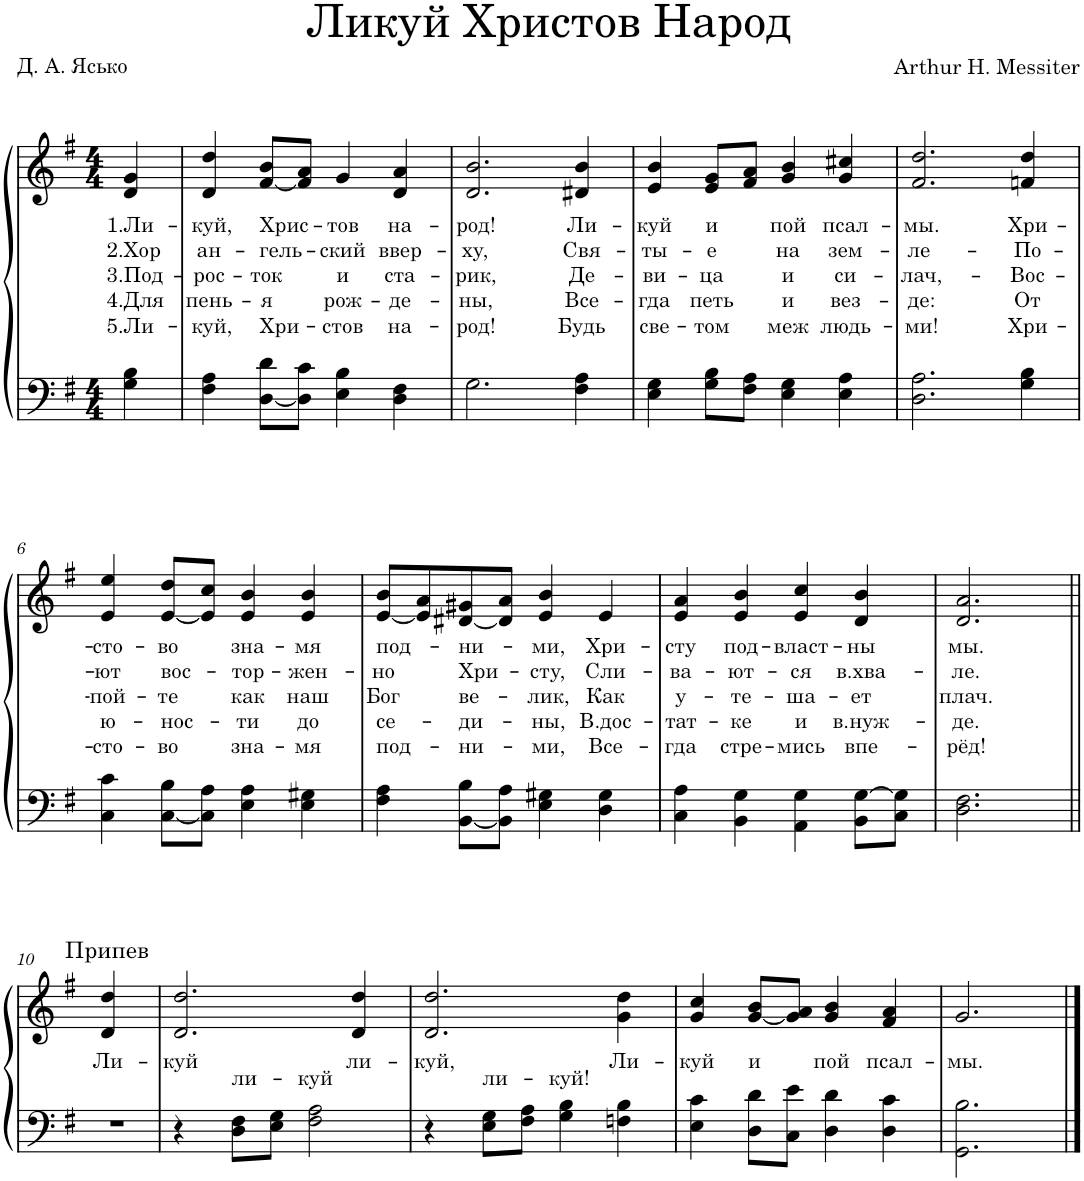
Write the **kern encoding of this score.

**kern	**text	**kern	**text	**text	**text	**text	**text
*part1	*part1	*part1	*part1	*part1	*part1	*part1	*part1
*staff2	*staff2	*staff1	*staff1	*staff1	*staff1	*staff1	*staff1
*I"Piano	*	*	*	*	*	*	*
*I'Pno.	*	*	*	*	*	*	*
*clefF4	*	*clefG2	*	*	*	*	*
*k[f#]	*	*k[f#]	*	*	*	*	*
*M4/4	*	*M4/4	*	*	*	*	*
=1	=1	=1	=1	=1	=1	=1	=1
!	!	!	!LO:LY:b	!LO:LY:b	!LO:LY:b	!LO:LY:b	!LO:LY:b
4G\ 4B\	.	4d/ 4g/	1.Ли-	2.Хор	3.Под-	4.Для	5.Ли-
=2	=2	=2	=2	=2	=2	=2	=2
!	!	!	!LO:LY:b	!LO:LY:b	!LO:LY:b	!LO:LY:b	!LO:LY:b
4F#\ 4A\	.	4d/ 4dd/	-куй,	ан-	-рос-	пень-	-куй,
!	!	!	!LO:LY:b	!LO:LY:b	!LO:LY:b	!LO:LY:b	!LO:LY:b
[8D\ 8d\L	.	[8f#/ 8b/L	Хрис-	-гель-	-ток	-я	Хри-
8D\] 8c\J	.	8f#/] 8a/J	.	.	.	.	.
!	!	!	!LO:LY:b	!LO:LY:b	!LO:LY:b	!LO:LY:b	!LO:LY:b
4E\ 4B\	.	4g/	-тов	-ский	и	рож-	-стов
!	!	!	!LO:LY:b	!LO:LY:b	!LO:LY:b	!LO:LY:b	!LO:LY:b
4D\ 4F#\	.	4d/ 4a/	на-	ввер-	ста-	-де-	на-
=3	=3	=3	=3	=3	=3	=3	=3
!	!	!	!LO:LY:b	!LO:LY:b	!LO:LY:b	!LO:LY:b	!LO:LY:b
2.G\	.	2.d/ 2.b/	-род!	-ху,	-рик,	-ны,	-род!
!	!	!	!LO:LY:b	!LO:LY:b	!LO:LY:b	!LO:LY:b	!LO:LY:b
4F#\ 4A\	.	4d#X/ 4b/	Ли-	Свя-	Де-	Все-	Будь
=4	=4	=4	=4	=4	=4	=4	=4
!	!	!	!LO:LY:b	!LO:LY:b	!LO:LY:b	!LO:LY:b	!LO:LY:b
4E\ 4G\	.	4e/ 4b/	-куй	-ты-	-ви-	-гда	све-
!	!	!	!LO:LY:b	!LO:LY:b	!LO:LY:b	!LO:LY:b	!LO:LY:b
8G\ 8B\L	.	8e/ 8g/L	и	-е	-ца	петь	-том
8F#\ 8A\J	.	8f#/ 8a/J	.	.	.	.	.
!	!	!	!LO:LY:b	!LO:LY:b	!LO:LY:b	!LO:LY:b	!LO:LY:b
4E\ 4G\	.	4g/ 4b/	пой	на	и	и	меж
!	!	!	!LO:LY:b	!LO:LY:b	!LO:LY:b	!LO:LY:b	!LO:LY:b
4E\ 4A\	.	4g/ 4cc#X/	псал-	зем-	си-	вез-	людь-
=5	=5	=5	=5	=5	=5	=5	=5
!	!	!	!LO:LY:b	!LO:LY:b	!LO:LY:b	!LO:LY:b	!LO:LY:b
2.D\ 2.A\	.	2.f#/ 2.dd/	-мы.	-ле-	-лач,-	-де:	-ми!
!	!	!	!LO:LY:b	!LO:LY:b	!LO:LY:b	!LO:LY:b	!LO:LY:b
4G\ 4B\	.	4fn/ 4dd/	Хри-	-По-	-Вос-	От	Хри-
!!LO:LB:g=z
=6	=6	=6	=6	=6	=6	=6	=6
!	!	!	!LO:LY:b	!LO:LY:b	!LO:LY:b	!LO:LY:b	!LO:LY:b
4C\ 4c\	.	4e/ 4ee/	-сто-	-ют	-пой-	ю-	-сто-
!	!	!	!LO:LY:b	!LO:LY:b	!LO:LY:b	!LO:LY:b	!LO:LY:b
[8C\ 8B\L	.	[8e/ 8dd/L	-во	вос-	-те	-нос-	-во
8C\] 8A\J	.	8e/] 8cc/J	.	.	.	.	.
!	!	!	!LO:LY:b	!LO:LY:b	!LO:LY:b	!LO:LY:b	!LO:LY:b
4E\ 4A\	.	4e/ 4b/	зна-	-тор-	как	-ти	зна-
!	!	!	!LO:LY:b	!LO:LY:b	!LO:LY:b	!LO:LY:b	!LO:LY:b
4E\ 4G#X\	.	4e/ 4b/	-мя	-жен-	наш	до	-мя
=7	=7	=7	=7	=7	=7	=7	=7
!	!	!	!LO:LY:b	!LO:LY:b	!LO:LY:b	!LO:LY:b	!LO:LY:b
4F#\ 4A\	.	[8e/ 8b/L	под-	-но	Бог	се-	под-
.	.	8e/] 8a/	.	.	.	.	.
!	!	!	!LO:LY:b	!LO:LY:b	!LO:LY:b	!LO:LY:b	!LO:LY:b
[8BB\ 8B\L	.	[8d#X/ 8g#X/	-ни-	Хри-	ве-	-ди-	-ни-
8BB\] 8A\J	.	8d#/] 8a/J	.	.	.	.	.
!	!	!	!LO:LY:b	!LO:LY:b	!LO:LY:b	!LO:LY:b	!LO:LY:b
4E\ 4G#X\	.	4e/ 4b/	-ми,	-сту,	-лик,	-ны,	-ми,
!	!	!	!LO:LY:b	!LO:LY:b	!LO:LY:b	!LO:LY:b	!LO:LY:b
4D\ 4G#\	.	4e/	Хри-	Сли-	Как	В.дос-	Все-
=8	=8	=8	=8	=8	=8	=8	=8
!	!	!	!LO:LY:b	!LO:LY:b	!LO:LY:b	!LO:LY:b	!LO:LY:b
4C\ 4A\	.	4e/ 4a/	-сту	-ва-	у-	-тат-	-гда
!	!	!	!LO:LY:b	!LO:LY:b	!LO:LY:b	!LO:LY:b	!LO:LY:b
4BB\ 4G\	.	4e/ 4b/	под-	-ют-	-те-	-ке	стре-
!	!	!	!LO:LY:b	!LO:LY:b	!LO:LY:b	!LO:LY:b	!LO:LY:b
4AA\ 4G\	.	4e/ 4cc/	-власт-	-ся	-ша-	и	-мись
!	!	!	!LO:LY:b	!LO:LY:b	!LO:LY:b	!LO:LY:b	!LO:LY:b
8BB\ [8G\L	.	4d/ 4b/	-ны	в.хва-	-ет	в.нуж-	впе-
8C\ 8G\]J	.	.	.	.	.	.	.
=9	=9	=9	=9	=9	=9	=9	=9
!	!	!	!LO:LY:b	!LO:LY:b	!LO:LY:b	!LO:LY:b	!LO:LY:b
2.D\ 2.F#\	.	2.d/ 2.a/	мы.	-ле.	плач.	-де.	-рёд!
!!LO:LB:g=z
=10||	=10||	=10||	=10||	=10||	=10||	=10||	=10||
!	!	!LO:TX:a:t=Припев	!	!	!	!	!
!	!	!	!LO:LY:b	!	!	!	!
1r	.	4d/ 4dd/	Ли-	.	.	.	.
.	.	2.ryy	.	.	.	.	.
=11	=11	=11	=11	=11	=11	=11	=11
!	!	!	!LO:LY:b	!	!	!	!
4r	.	2.d/ 2.dd/	-куй	.	.	.	.
!	!LO:LY:a	!	!	!	!	!	!
8D\ 8F#\L	ли-	.	.	.	.	.	.
8E\ 8G\J	.	.	.	.	.	.	.
!	!LO:LY:a	!	!	!	!	!	!
2F#\ 2A\	-куй	.	.	.	.	.	.
!	!	!	!LO:LY:b	!	!	!	!
.	.	4d/ 4dd/	ли-	.	.	.	.
=12	=12	=12	=12	=12	=12	=12	=12
!	!	!	!LO:LY:b	!	!	!	!
4r	.	2.d/ 2.dd/	-куй,	.	.	.	.
!	!LO:LY:a	!	!	!	!	!	!
8E\ 8G\L	ли-	.	.	.	.	.	.
8F#\ 8A\J	.	.	.	.	.	.	.
!	!LO:LY:a	!	!	!	!	!	!
4G\ 4B\	-куй!	.	.	.	.	.	.
!	!	!	!LO:LY:b	!	!	!	!
4Fn\ 4B\	.	4g\ 4dd\	Ли-	.	.	.	.
=13	=13	=13	=13	=13	=13	=13	=13
!	!	!	!LO:LY:b	!	!	!	!
4E\ 4c\	.	4g/ 4cc/	-куй	.	.	.	.
!	!	!	!LO:LY:b	!	!	!	!
8D\ 8d\L	.	[8g/ 8b/L	и	.	.	.	.
8C\ 8e\J	.	8g/] 8a/J	.	.	.	.	.
!	!	!	!LO:LY:b	!	!	!	!
4D\ 4d\	.	4g/ 4b/	пой	.	.	.	.
!	!	!	!LO:LY:b	!	!	!	!
4D\ 4c\	.	4f#/ 4a/	псал-	.	.	.	.
=14	=14	=14	=14	=14	=14	=14	=14
!	!	!	!LO:LY:b	!	!	!	!
2.GG\ 2.B\	.	2.g/	-мы.	.	.	.	.
==	==	==	==	==	==	==	==
*-	*-	*-	*-	*-	*-	*-	*-
